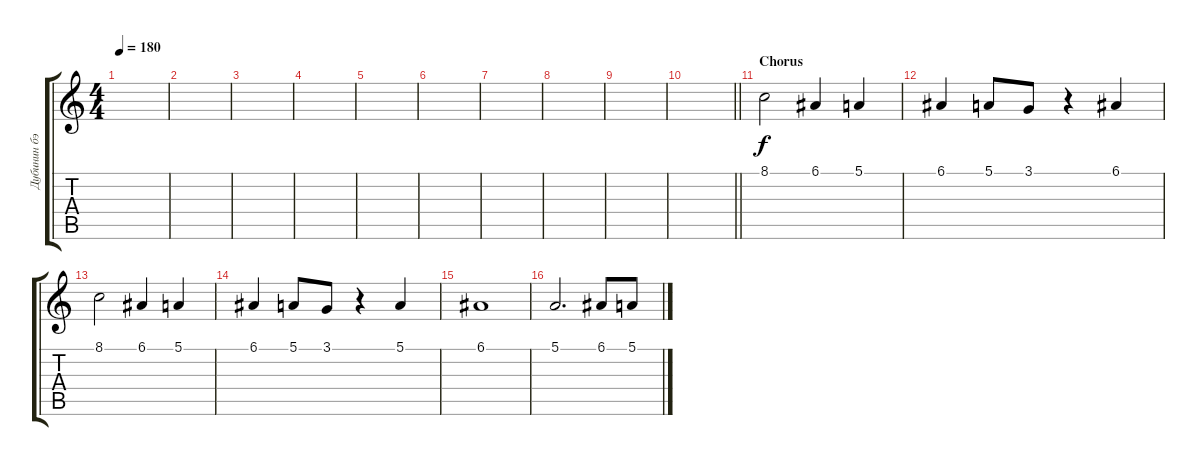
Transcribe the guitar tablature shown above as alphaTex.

\track ("Дубинин бэк" "Дубинин бэ") {instrument baritonesax}
\staff {score tabs}
\tuning (E4 B3 G3 D3 A2 E2) {hide}
\ts (4 4)
\tempo 180
\clef g2
\ks c
|
|
|
|
|
|
|
|
|
\barLineRight lightlight
|
\section ("" "Chorus")
8.1.2 6.1.4 5.1.4 |
6.1.4 5.1.8 3.1.8 r.4 6.1.4 |
8.1.2 6.1.4 5.1.4 |
6.1.4 5.1.8 3.1.8 r.4 5.1.4 |
6.1.1 |
5.1.2{d} 6.1.8 5.1.8
